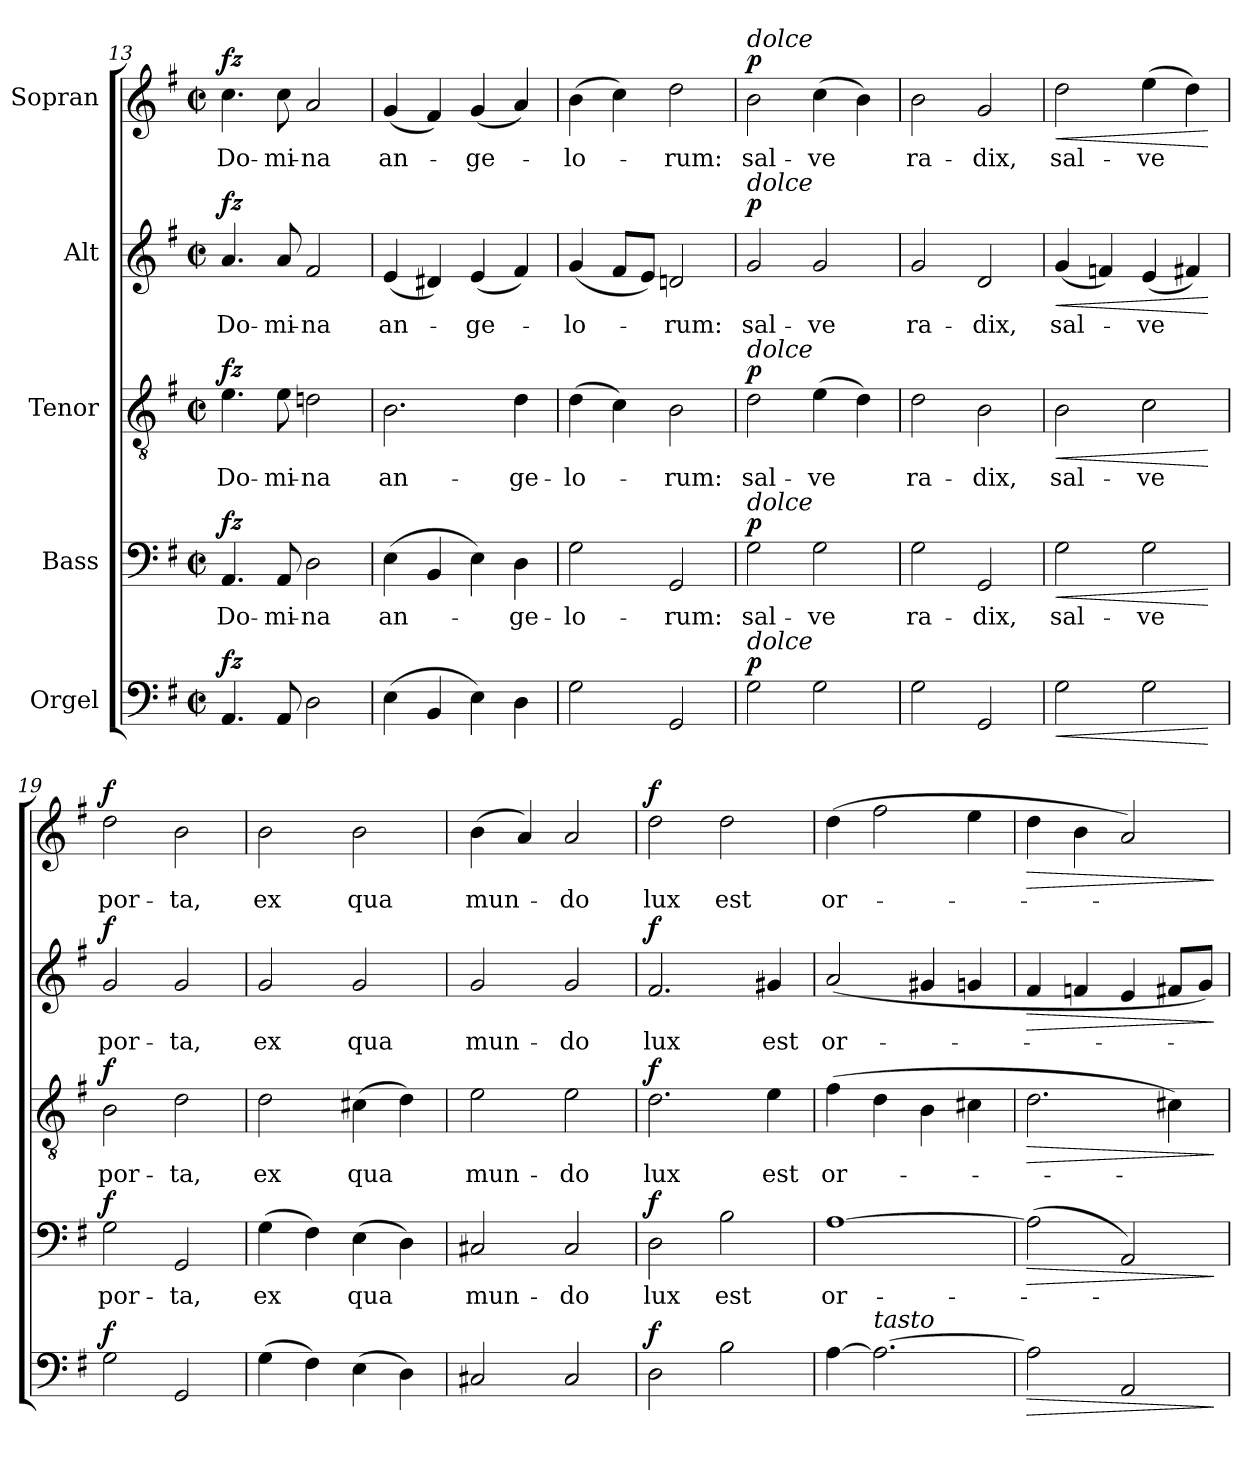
**kern	**dynam	**kern	**text	**dynam	**kern	**text	**dynam	**kern	**text	**dynam	**kern	**text	**dynam
*part5	*part5	*part4	*part4	*part4	*part3	*part3	*part3	*part2	*part2	*part2	*part1	*part1	*part1
*staff5	*staff5	*staff4	*staff4	*staff4	*staff3	*staff3	*staff3	*staff2	*staff2	*staff2	*staff1	*staff1	*staff1
*I"Orgel	*	*I"Bass	*	*	*I"Tenor	*	*	*I"Alt	*	*	*I"Sopran	*	*
*clefF4	*	*clefF4	*	*	*clefGv2	*	*	*clefG2	*	*	*clefG2	*	*
*k[f#]	*	*k[f#]	*	*	*k[f#]	*	*	*k[f#]	*	*	*k[f#]	*	*
*M2/2	*	*M2/2	*	*	*M2/2	*	*	*M2/2	*	*	*M2/2	*	*
*met(c|)	*	*met(c|)	*	*	*met(c|)	*	*	*met(c|)	*	*	*met(c|)	*	*
=13	=13	=13	=13	=13	=13	=13	=13	=13	=13	=13	=13	=13	=13
!	!LO:DY:a	!	!LO:LY:b	!LO:DY:a	!	!LO:LY:b	!LO:DY:a	!	!LO:LY:b	!LO:DY:a	!	!LO:LY:b	!LO:DY:a
4.AA/	fz	4.AA/	Do-	fz	4.e\	Do-	fz	4.a/	Do-	fz	4.cc\	Do-	fz
!	!	!	!LO:LY:b	!	!	!LO:LY:b	!	!	!LO:LY:b	!	!	!LO:LY:b	!
8AA/	.	8AA/	-mi-	.	8e\	-mi-	.	8a/	-mi-	.	8cc\	-mi-	.
!	!	!	!LO:LY:b	!	!	!LO:LY:b	!	!	!LO:LY:b	!	!	!LO:LY:b	!
2D\	.	2D\	-na	.	2dn\	-na	.	2f#/	-na	.	2a/	-na	.
=14	=14	=14	=14	=14	=14	=14	=14	=14	=14	=14	=14	=14	=14
!	!	!	!LO:LY:b	!	!	!LO:LY:b	!	!	!LO:LY:b	!	!	!LO:LY:b	!
(4E\	.	(4E\	an-	.	2.B\	an-	.	(4e/	an-	.	(4g/	an-	.
4BB/	.	4BB/	.	.	.	.	.	4d#X/)	.	.	4f#/)	.	.
!	!	!	!	!	!	!	!	!	!LO:LY:b	!	!	!LO:LY:b	!
4E\)	.	4E\)	.	.	.	.	.	(4e/	-ge-	.	(4g/	-ge-	.
!	!	!	!LO:LY:b	!	!	!LO:LY:b	!	!	!	!	!	!	!
4D\	.	4D\	-ge-	.	4d\	-ge-	.	4f#/)	.	.	4a/)	.	.
=15	=15	=15	=15	=15	=15	=15	=15	=15	=15	=15	=15	=15	=15
!	!	!	!LO:LY:b	!	!	!LO:LY:b	!	!	!LO:LY:b	!	!	!LO:LY:b	!
2G\	.	2G\	-lo-	.	(4d\	-lo-	.	(4g/	-lo-	.	(4b\	-lo-	.
.	.	.	.	.	4c\)	.	.	8f#/L	.	.	4cc\)	.	.
.	.	.	.	.	.	.	.	8e/J)	.	.	.	.	.
!	!	!	!LO:LY:b	!	!	!LO:LY:b	!	!	!LO:LY:b	!	!	!LO:LY:b	!
2GG/	.	2GG/	-rum:	.	2B\	-rum:	.	2dn/	-rum:	.	2dd\	-rum:	.
!!LO:PB:g=z
=16	=16	=16	=16	=16	=16	=16	=16	=16	=16	=16	=16	=16	=16
!	!	!	!	!	!	!	!	!	!	!	!LO:TX:a:i:t=dolce	!	!
!	!	!	!	!	!	!	!	!LO:TX:a:i:t=dolce	!	!	!	!	!
!	!	!	!	!	!LO:TX:a:i:t=dolce	!	!	!	!	!	!	!	!
!	!	!LO:TX:a:i:t=dolce	!	!	!	!	!	!	!	!	!	!	!
!LO:TX:a:i:t=dolce	!	!	!	!	!	!	!	!	!	!	!	!	!
!	!LO:DY:a	!	!LO:LY:b	!LO:DY:a	!	!LO:LY:b	!LO:DY:a	!	!LO:LY:b	!LO:DY:a	!	!LO:LY:b	!LO:DY:a
2G\	p	2G\	sal-	p	2d\	sal-	p	2g/	sal-	p	2b\	sal-	p
!	!	!	!LO:LY:b	!	!	!LO:LY:b	!	!	!LO:LY:b	!	!	!LO:LY:b	!
2G\	.	2G\	-ve	.	(4e\	-ve	.	2g/	-ve	.	(4cc\	-ve	.
.	.	.	.	.	4d\)	.	.	.	.	.	4b\)	.	.
=17	=17	=17	=17	=17	=17	=17	=17	=17	=17	=17	=17	=17	=17
!	!	!	!LO:LY:b	!	!	!LO:LY:b	!	!	!LO:LY:b	!	!	!LO:LY:b	!
2G\	.	2G\	ra-	.	2d\	ra-	.	2g/	ra-	.	2b\	ra-	.
!	!	!	!LO:LY:b	!	!	!LO:LY:b	!	!	!LO:LY:b	!	!	!LO:LY:b	!
2GG/	.	2GG/	-dix,	.	2B\	-dix,	.	2d/	-dix,	.	2g/	-dix,	.
=18	=18	=18	=18	=18	=18	=18	=18	=18	=18	=18	=18	=18	=18
!	!LO:HP:b	!	!LO:LY:b	!LO:HP:b	!	!LO:LY:b	!LO:HP:b	!	!LO:LY:b	!LO:HP:b	!	!LO:LY:b	!LO:HP:b
2G\	<	2G\	sal-	<	2B\	sal-	<	(4g/	sal-	<	2dd\	sal-	<
.	.	.	.	.	.	.	.	4fn/)	.	.	.	.	.
!	!	!	!LO:LY:b	!	!	!LO:LY:b	!	!	!LO:LY:b	!	!	!LO:LY:b	!
2G\	.	2G\	-ve	.	2c\	-ve	.	(4e/	-ve	.	(4ee\	-ve	.
.	.	.	.	.	.	.	.	4f#X/)	.	.	4dd\)	.	.
.	[	.	.	[	.	.	[	.	.	[	.	.	[
=19	=19	=19	=19	=19	=19	=19	=19	=19	=19	=19	=19	=19	=19
!	!LO:DY:a	!	!LO:LY:b	!LO:DY:a	!	!LO:LY:b	!LO:DY:a	!	!LO:LY:b	!LO:DY:a	!	!LO:LY:b	!LO:DY:a
2G\	f	2G\	por-	f	2B\	por-	f	2g/	por-	f	2dd\	por-	f
!	!	!	!LO:LY:b	!	!	!LO:LY:b	!	!	!LO:LY:b	!	!	!LO:LY:b	!
2GG/	.	2GG/	-ta,	.	2d\	-ta,	.	2g/	-ta,	.	2b\	-ta,	.
=20	=20	=20	=20	=20	=20	=20	=20	=20	=20	=20	=20	=20	=20
!	!	!	!LO:LY:b	!	!	!LO:LY:b	!	!	!LO:LY:b	!	!	!LO:LY:b	!
(4G\	.	(4G\	ex	.	2d\	ex	.	2g/	ex	.	2b\	ex	.
4F#\)	.	4F#\)	.	.	.	.	.	.	.	.	.	.	.
!	!	!	!LO:LY:b	!	!	!LO:LY:b	!	!	!LO:LY:b	!	!	!LO:LY:b	!
(4E\	.	(4E\	qua	.	(4c#X\	qua	.	2g/	qua	.	2b\	qua	.
4D\)	.	4D\)	.	.	4d\)	.	.	.	.	.	.	.	.
=21	=21	=21	=21	=21	=21	=21	=21	=21	=21	=21	=21	=21	=21
!	!	!	!LO:LY:b	!	!	!LO:LY:b	!	!	!LO:LY:b	!	!	!LO:LY:b	!
2C#X/	.	2C#X/	mun-	.	2e\	mun-	.	2g/	mun-	.	(4b\	mun-	.
.	.	.	.	.	.	.	.	.	.	.	4a/)	.	.
!	!	!	!LO:LY:b	!	!	!LO:LY:b	!	!	!LO:LY:b	!	!	!LO:LY:b	!
2C#/	.	2C#/	-do	.	2e\	-do	.	2g/	-do	.	2a/	-do	.
=22	=22	=22	=22	=22	=22	=22	=22	=22	=22	=22	=22	=22	=22
!	!LO:DY:a	!	!LO:LY:b	!LO:DY:a	!	!LO:LY:b	!LO:DY:a	!	!LO:LY:b	!LO:DY:a	!	!LO:LY:b	!LO:DY:a
2D\	f	2D\	lux	f	2.d\	lux	f	2.f#/	lux	f	2dd\	lux	f
!	!	!	!LO:LY:b	!	!	!	!	!	!	!	!	!LO:LY:b	!
2B\	.	2B\	est	.	.	.	.	.	.	.	2dd\	est	.
!	!	!	!	!	!	!LO:LY:b	!	!	!LO:LY:b	!	!	!	!
.	.	.	.	.	4e\	est	.	4g#X/	est	.	.	.	.
!!LO:LB:g=z
=23	=23	=23	=23	=23	=23	=23	=23	=23	=23	=23	=23	=23	=23
!	!	!	!LO:LY:b	!	!	!LO:LY:b	!	!	!LO:LY:b	!	!	!LO:LY:b	!
[4A\	.	[1A	or-	.	(4f#\	or-	.	(2a/	or-	.	(4dd\	or-	.
!LO:TX:a:i:t=tasto	!	!	!	!	!	!	!	!	!	!	!	!	!
2.A\_	.	.	.	.	4d\	.	.	.	.	.	2ff#\	.	.
.	.	.	.	.	4B\	.	.	4g#X/	.	.	.	.	.
.	.	.	.	.	4c#X\	.	.	4gn/	.	.	4ee\	.	.
=24	=24	=24	=24	=24	=24	=24	=24	=24	=24	=24	=24	=24	=24
!	!LO:HP:b	!	!	!LO:HP:b	!	!	!LO:HP:b	!	!	!LO:HP:b	!	!	!LO:HP:b
2A\]	>	(2A\]	.	>	2.d\	.	>	4f#/	.	>	4dd\	.	>
.	.	.	.	.	.	.	.	4fn/	.	.	4b\	.	.
2AA/	.	2AA/)	.	.	.	.	.	4e/	.	.	2a/)	.	.
.	.	.	.	.	4c#X\)	.	.	8f#X/L	.	.	.	.	.
.	.	.	.	.	.	.	.	8g/J)	.	.	.	.	.
.	]	.	.	]	.	.	]	.	.	]	.	.	]
=	=	=	=	=	=	=	=	=	=	=	=	=	=
*-	*-	*-	*-	*-	*-	*-	*-	*-	*-	*-	*-	*-	*-
